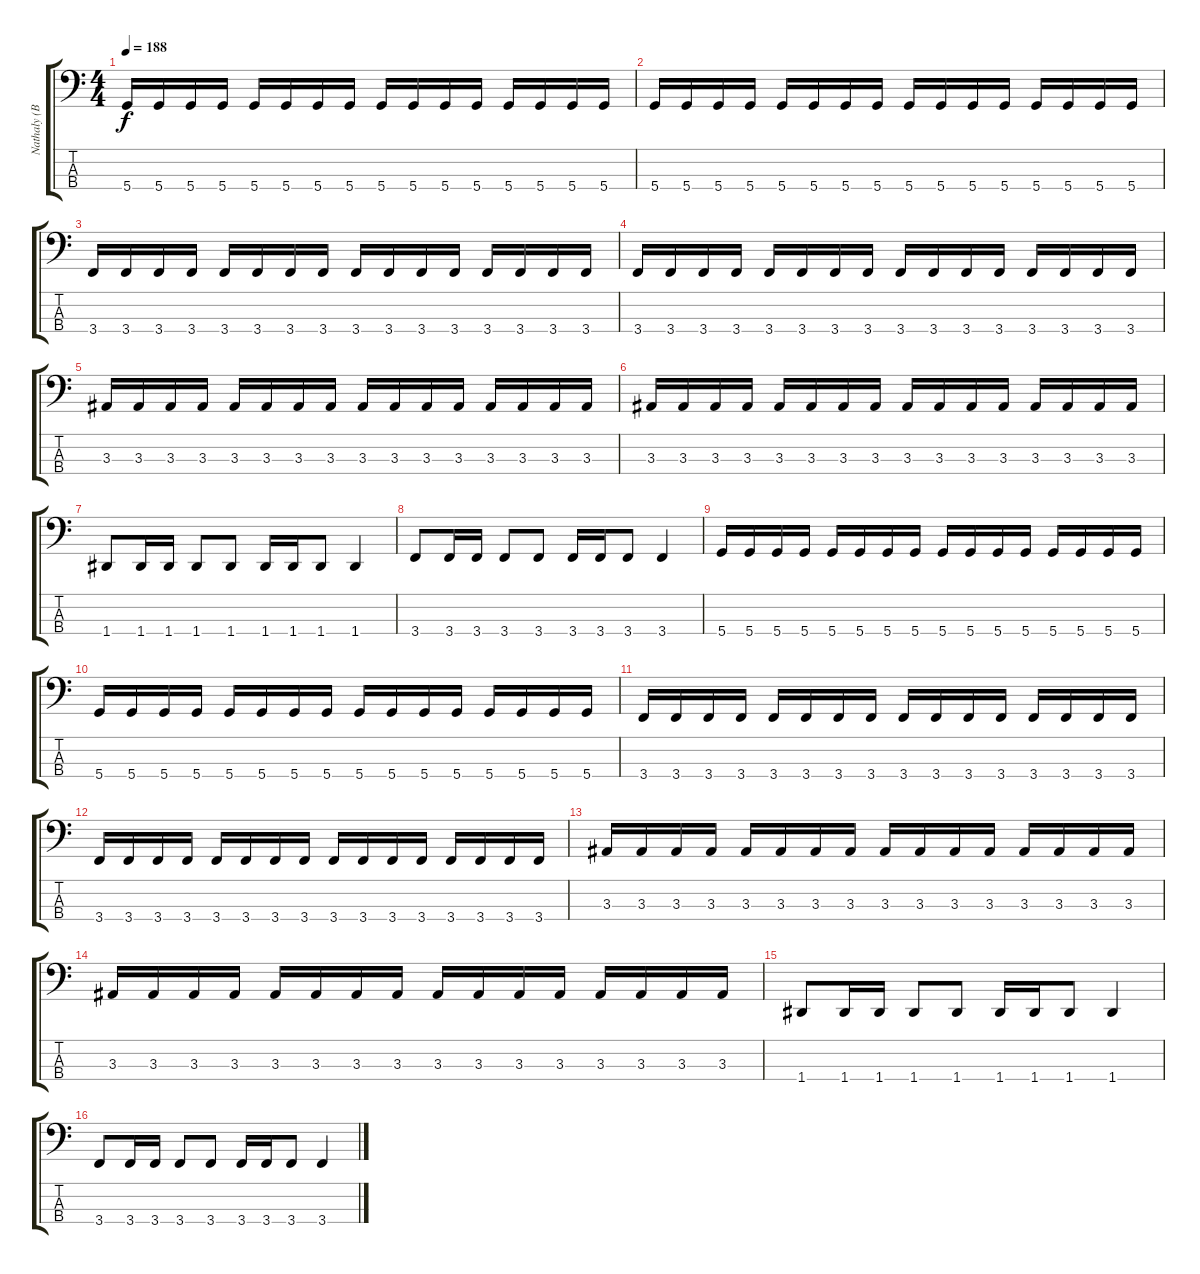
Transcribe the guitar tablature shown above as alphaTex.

\track ("Nathaly (Bass)" "Nathaly (B") {instrument electricbassfinger}
\staff {score tabs}
\tuning (F2 C2 G1 D1) {hide}
\ts (4 4)
\tempo 188
\clef f4
\ks c
5.4.16{dy f} 5.4.16 5.4.16 5.4.16 5.4.16 5.4.16 5.4.16 5.4.16 5.4.16 5.4.16 5.4.16 5.4.16 5.4.16 5.4.16 5.4.16 5.4.16 |
5.4.16 5.4.16 5.4.16 5.4.16 5.4.16 5.4.16 5.4.16 5.4.16 5.4.16 5.4.16 5.4.16 5.4.16 5.4.16 5.4.16 5.4.16 5.4.16 |
3.4.16 3.4.16 3.4.16 3.4.16 3.4.16 3.4.16 3.4.16 3.4.16 3.4.16 3.4.16 3.4.16 3.4.16 3.4.16 3.4.16 3.4.16 3.4.16 |
3.4.16 3.4.16 3.4.16 3.4.16 3.4.16 3.4.16 3.4.16 3.4.16 3.4.16 3.4.16 3.4.16 3.4.16 3.4.16 3.4.16 3.4.16 3.4.16 |
3.3.16 3.3.16 3.3.16 3.3.16 3.3.16 3.3.16 3.3.16 3.3.16 3.3.16 3.3.16 3.3.16 3.3.16 3.3.16 3.3.16 3.3.16 3.3.16 |
3.3.16 3.3.16 3.3.16 3.3.16 3.3.16 3.3.16 3.3.16 3.3.16 3.3.16 3.3.16 3.3.16 3.3.16 3.3.16 3.3.16 3.3.16 3.3.16 |
1.4.8 1.4.16 1.4.16 1.4.8 1.4.8 1.4.16 1.4.16 1.4.8 1.4.4 |
3.4.8 3.4.16 3.4.16 3.4.8 3.4.8 3.4.16 3.4.16 3.4.8 3.4.4 |
5.4.16 5.4.16 5.4.16 5.4.16 5.4.16 5.4.16 5.4.16 5.4.16 5.4.16 5.4.16 5.4.16 5.4.16 5.4.16 5.4.16 5.4.16 5.4.16 |
5.4.16 5.4.16 5.4.16 5.4.16 5.4.16 5.4.16 5.4.16 5.4.16 5.4.16 5.4.16 5.4.16 5.4.16 5.4.16 5.4.16 5.4.16 5.4.16 |
3.4.16 3.4.16 3.4.16 3.4.16 3.4.16 3.4.16 3.4.16 3.4.16 3.4.16 3.4.16 3.4.16 3.4.16 3.4.16 3.4.16 3.4.16 3.4.16 |
3.4.16 3.4.16 3.4.16 3.4.16 3.4.16 3.4.16 3.4.16 3.4.16 3.4.16 3.4.16 3.4.16 3.4.16 3.4.16 3.4.16 3.4.16 3.4.16 |
3.3.16 3.3.16 3.3.16 3.3.16 3.3.16 3.3.16 3.3.16 3.3.16 3.3.16 3.3.16 3.3.16 3.3.16 3.3.16 3.3.16 3.3.16 3.3.16 |
3.3.16 3.3.16 3.3.16 3.3.16 3.3.16 3.3.16 3.3.16 3.3.16 3.3.16 3.3.16 3.3.16 3.3.16 3.3.16 3.3.16 3.3.16 3.3.16 |
1.4.8 1.4.16 1.4.16 1.4.8 1.4.8 1.4.16 1.4.16 1.4.8 1.4.4 |
3.4.8 3.4.16 3.4.16 3.4.8 3.4.8 3.4.16 3.4.16 3.4.8 3.4.4
